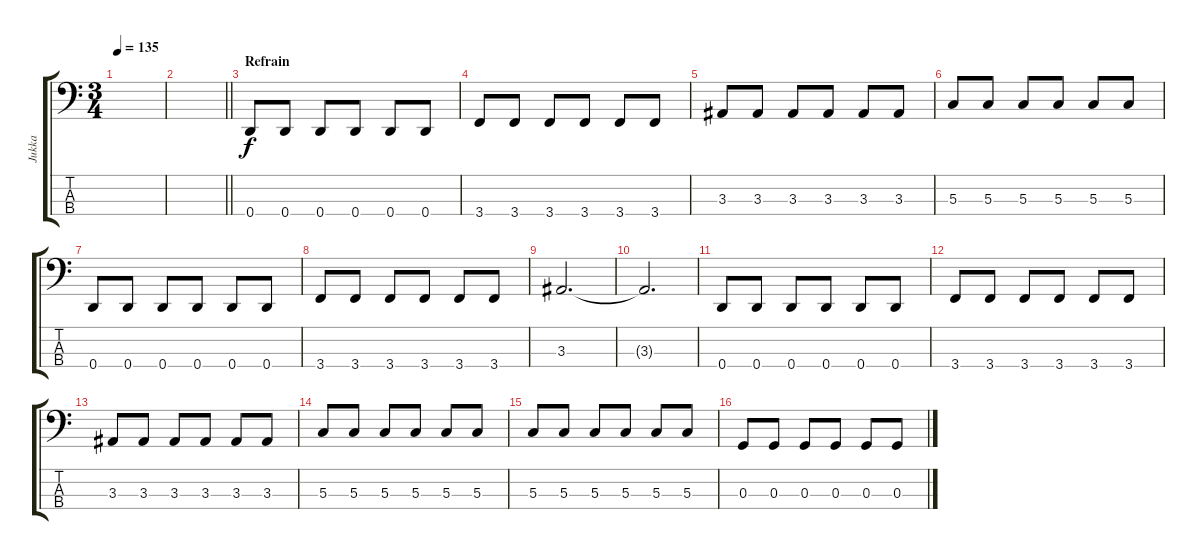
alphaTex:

\track ("Jukka" "Jukka") {instrument electricbassfinger}
\staff {score tabs}
\tuning (F2 C2 G1 D1) {hide}
\ts (3 4)
\tempo 135
\clef f4
\ks c
|
\barLineRight lightlight
|
\section ("" "Refrain")
0.4.8 0.4.8 0.4.8 0.4.8 0.4.8 0.4.8 |
3.4.8 3.4.8 3.4.8 3.4.8 3.4.8 3.4.8 |
3.3.8 3.3.8 3.3.8 3.3.8 3.3.8 3.3.8 |
5.3.8 5.3.8 5.3.8 5.3.8 5.3.8 5.3.8 |
0.4.8 0.4.8 0.4.8 0.4.8 0.4.8 0.4.8 |
3.4.8 3.4.8 3.4.8 3.4.8 3.4.8 3.4.8 |
3.3.2{d} |
3.3{t}.2{d} |
0.4.8 0.4.8 0.4.8 0.4.8 0.4.8 0.4.8 |
3.4.8 3.4.8 3.4.8 3.4.8 3.4.8 3.4.8 |
3.3.8 3.3.8 3.3.8 3.3.8 3.3.8 3.3.8 |
5.3.8 5.3.8 5.3.8 5.3.8 5.3.8 5.3.8 |
5.3.8 5.3.8 5.3.8 5.3.8 5.3.8 5.3.8 |
0.3.8 0.3.8 0.3.8 0.3.8 0.3.8 0.3.8
